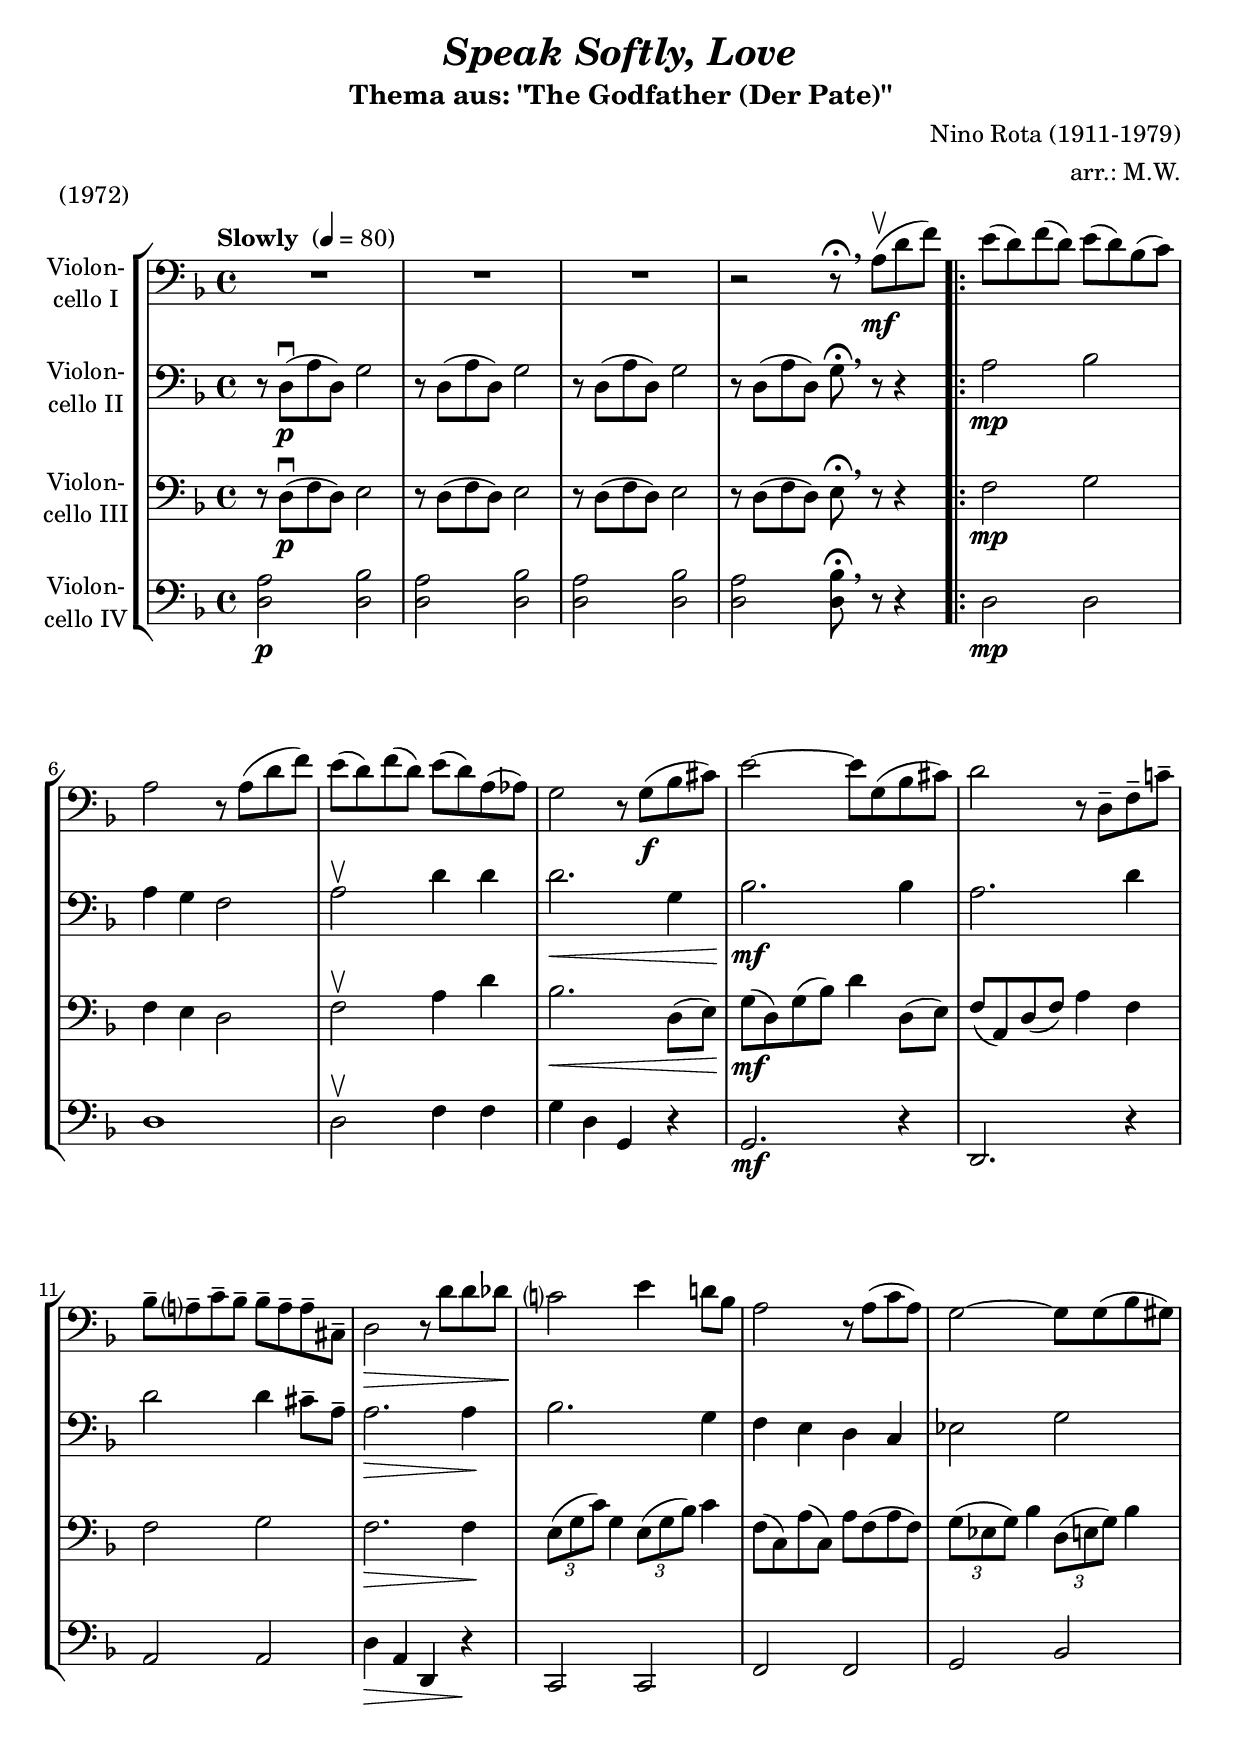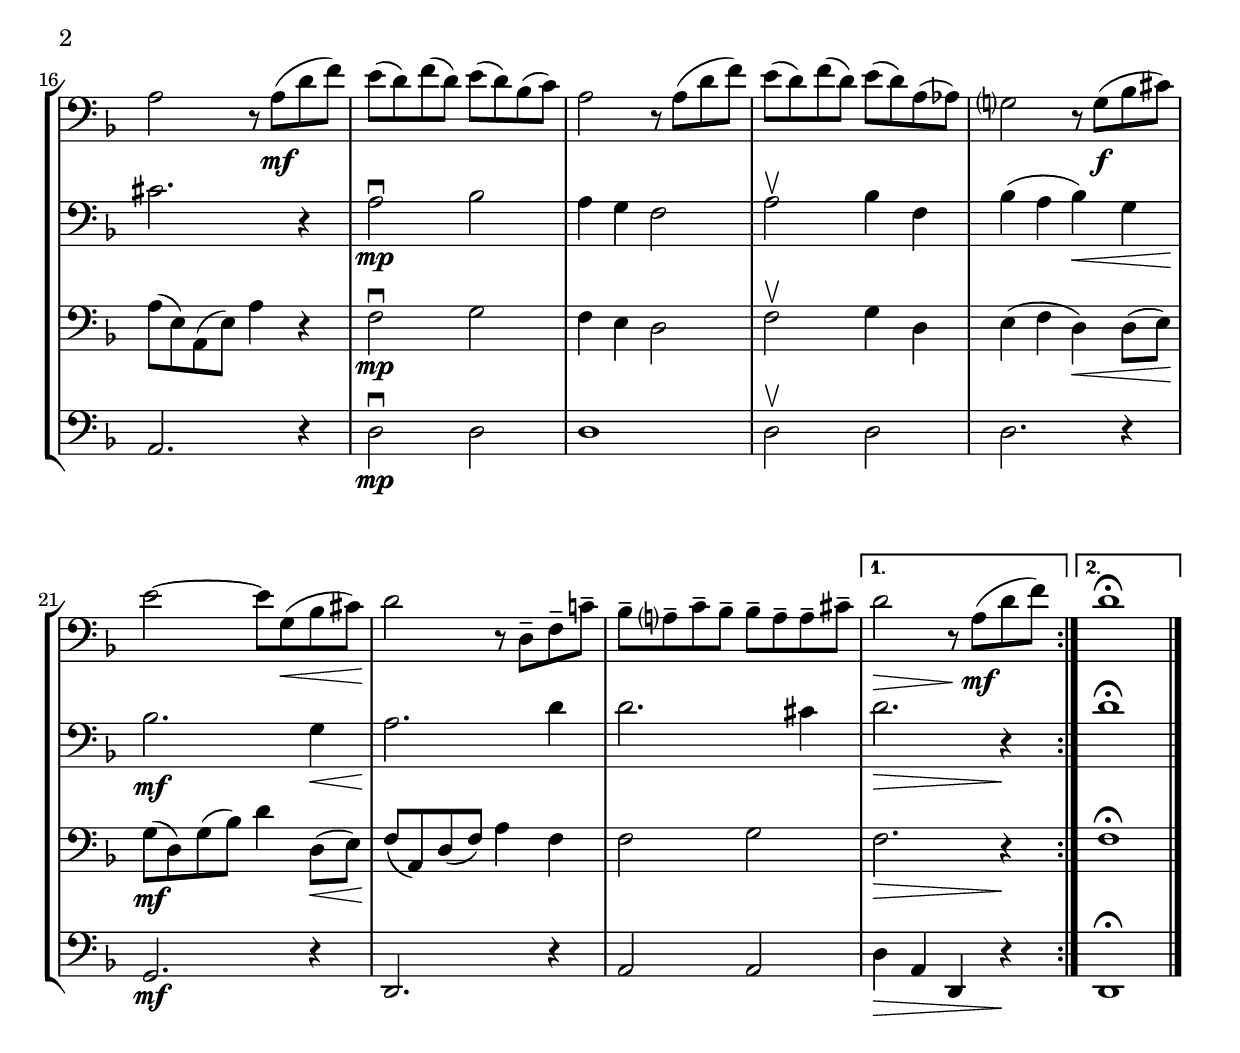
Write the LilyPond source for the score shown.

\version "2.14.2"
\include "deutsch.ly"

#(set-global-staff-size 21)

\header {
  title       = \markup \bold \italic "Speak Softly, Love"
  subtitle    = "Thema aus: \"The Godfather (Der Pate)\""
  composer    = "Nino Rota (1911-1979)"
  arranger    = "arr.: M.W."
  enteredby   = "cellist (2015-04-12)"
  piece       = "(1972)"
}

voiceconsts = {
  \key d \minor
  \clef "bass"
  \time 4/4
  \tempo "Slowly " 4=80
  % \numericTimeSignature
  \compressFullBarRests
}

%mihi = "clarinet"
%milo = "bassoon"
mihi = "string ensemble 1"
milo = "drawbar organ"
mikl = "acoustic grand"

va = \relative c' {
  \voiceconsts

  R1*3
  r2 r8\fermata \breathe a(\upbow\mf d f)
  \repeat volta 2 {
    e( d) f( d) e( d) b( c)
    a2 r8 a( d f)

    e( d) f( d) e( d) a( as)
    g2 r8 g(\f b cis)
    e2~  e8 g,( b cis)

    d2 r8 d,-- f-- c'!--
    b-- a?-- c-- b-- b-- a-- a-- cis,--
    d2\> r8 d' d des\!

    c?2 e4 d!8 b
    a2 r8 a( c a)
    g2~ g8 g( b gis)

    a2 r8 a(\mf d f)
    e( d) f( d) e( d) b( c)
    a2 r8 a( d f)

    e( d) f( d) e( d) a( as)
    g?2 r8 g(\f b cis)
    e2~  e8 g,(\< b cis)

    d2\! r8 d,-- f-- c'!--
    b-- a?-- c-- b-- b--a-- a-- cis--
  }
  \alternative {
    { d2\> r8 a(\!\mf d f) }
    { d1\fermata }
  } \bar "|."
}

vb = \relative c {
  \voiceconsts

  r8 d(\downbow\p a' d,) g2
  r8 d( a' d,) g2
  r8 d( a' d,) g2
  r8 d[( a' d,)] g\fermata \breathe r r4
  \repeat volta 2 {
    a2\mp b
    a4 g f2

    a\upbow d4 d
    d2.\< g,4
    b2.\!\mf b4

    a2. d4
    d2 d4 cis8-- a--
    a2.\> a4\!

    b2. g4
    f e d c
    es2 g

    cis2. r4
    a2\downbow\mp b
    a4 g f2

    a\upbow b4 f
    b( a b)\< g
    b2.\!\mf g4\<

    a2.\! d4
    d2. cis4
  }
  \alternative {
    { d2.\> r4\! }
    { d1\fermata }
  } \bar "|."
}

vc = \relative c {
  \voiceconsts

  r8 d(\downbow\p f d) e2
  r8 d( f d) e2
  r8 d( f d) e2
  r8 d[( f d)] e\fermata \breathe r r4
  \repeat volta 2 {
    f2\mp g
    f4 e d2

    f\upbow a4 d
    b2.\< d,8( e)\!
    g(\mf d) g( b) d4 d,8( e)

    f( a,) d( f) a4 f
    f2 g
    f2.\> f4\!

    \times 2/3 { e8( g c) } g4 \times 2/3 { e8( g b) } c4
    f,8( c) a'( c,) a' f( a f)
    \times 2/3 { g( es g) } b4 \times 2/3 { d,8( e g) } b4

    a8( e) a,( e') a4 r
    f2\downbow\mp g
    f4 e d2

    f\upbow g4 d
    e( f d)\< d8( e)
    g(\mf d) g( b) d4 d,8(\< e)

    f(\! a,) d( f) a4 f
    f2 g
  }
  \alternative {
    { f2.\> r4\! }
    { f1\fermata }
  } \bar "|."
}

vd = \relative c {
  \voiceconsts

  <d a'>2\p <d b'>
  <d a'> <d b'>
  <d a'> <d b'>
  <d a'> <d b'>8\fermata \breathe r r4
  \repeat volta 2 {
    d2\mp d
    d1

    d2\upbow f4 f
    g d g, r
    g2.\mf r4

    d2. r4
    a'2 a
    d4\> a d, r\!

    c2 c
    f f
    g b

    a2. r4
    d2\downbow\mp d
    d1

    d2\upbow d
    d2. r4
    g,2.\mf r4

    d2. r4
    a'2 a
  }
  \alternative {
    { d4\> a d, r\! }
    { d1\fermata }
  } \bar "|."
}


music = \new StaffGroup <<
      \new Staff {
        \set Staff.midiInstrument = \mihi
        \set Staff.instrumentName = \markup \center-column { "Violon-" "cello I" }
        \transpose d d { \va }
      }

      \new Staff {
        \set Staff.midiInstrument = \mihi
        \set Staff.instrumentName = \markup \center-column { "Violon-" "cello II" }
        \transpose d d { \vb }
      }

      \new Staff {
        \set Staff.midiInstrument = \mihi
        \set Staff.instrumentName = \markup \center-column { "Violon-" "cello III" }
        \transpose d d { \vc }
      }

      \new Staff {
        \set Staff.midiInstrument = \milo
        \set Staff.instrumentName = \markup \center-column { "Violon-" "cello IV" }
        \transpose d d { \vd }
      }
>>

\book {
  \score {
   \music
    \layout {}
  }

  \score {
    \unfoldRepeats \music

    \midi {
      \context {
        \Score
      }
    }
  }
}
